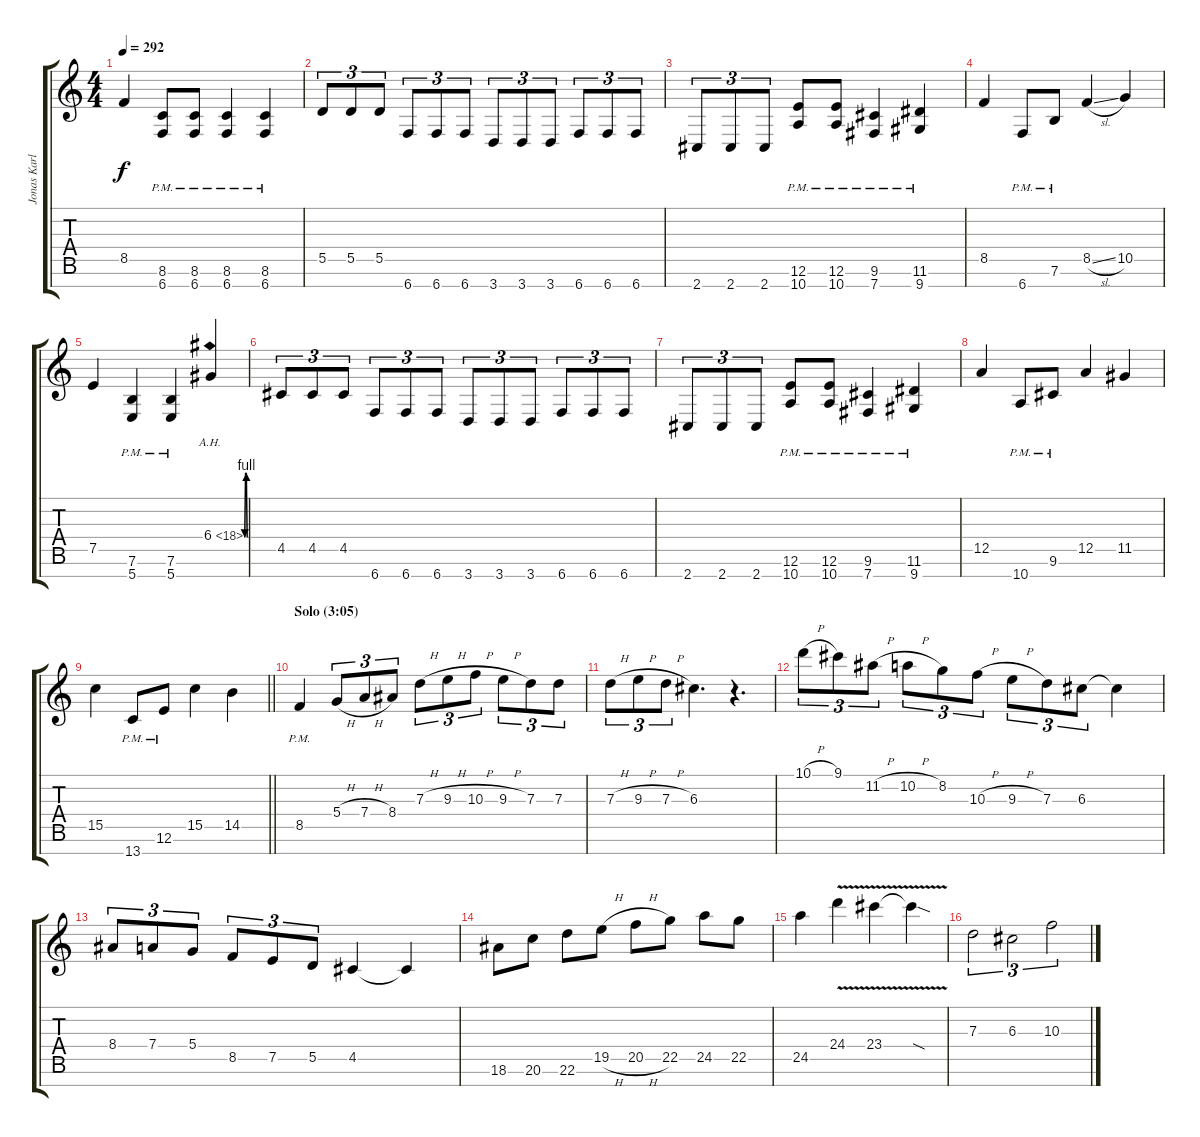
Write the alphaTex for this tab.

\track ("Jonas Karlsson (Right Guitar)" "Jonas Karl") {instrument distortionguitar}
\staff {score tabs}
\tuning (E4 B3 G3 D3 A2 E2 B1) {hide}
\ts (4 4)
\tempo 292
\clef g2
\ks c
8.5.4{dy f} (8.6{pm} 6.7{pm}).8 (8.6{pm} 6.7{pm}).8 (8.6{pm} 6.7{pm}).4 (8.6{pm} 6.7{pm}).4 |
5.5.8{tu (3 2)} 5.5.8{tu (3 2)} 5.5.8{tu (3 2)} 6.7.8{tu (3 2)} 6.7.8{tu (3 2)} 6.7.8{tu (3 2)} 3.7.8{tu (3 2)} 3.7.8{tu (3 2)} 3.7.8{tu (3 2)} 6.7.8{tu (3 2)} 6.7.8{tu (3 2)} 6.7.8{tu (3 2)} |
2.7.8{tu (3 2)} 2.7.8{tu (3 2)} 2.7.8{tu (3 2)} (12.6{pm} 10.7{pm}).8 (12.6{pm} 10.7{pm}).8 (9.6{pm} 7.7{pm}).4 (11.6{pm} 9.7{pm}).4 |
8.5.4 6.7{pm}.8 7.6{pm}.8 8.5{sl}.4 10.5.4 |
7.5.4 (7.6{pm} 5.7{pm}).4 (7.6{pm} 5.7{pm}).4 6.4{be (custom 0 0 8 0 14 0 30 4 45 4 60 0) ah 12}.4 |
4.5.8{tu (3 2)} 4.5.8{tu (3 2)} 4.5.8{tu (3 2)} 6.7.8{tu (3 2)} 6.7.8{tu (3 2)} 6.7.8{tu (3 2)} 3.7.8{tu (3 2)} 3.7.8{tu (3 2)} 3.7.8{tu (3 2)} 6.7.8{tu (3 2)} 6.7.8{tu (3 2)} 6.7.8{tu (3 2)} |
2.7.8{tu (3 2)} 2.7.8{tu (3 2)} 2.7.8{tu (3 2)} (12.6{pm} 10.7{pm}).8 (12.6{pm} 10.7{pm}).8 (9.6{pm} 7.7{pm}).4 (11.6{pm} 9.7{pm}).4 |
12.5.4 10.7{pm}.8 9.6{pm}.8 12.5.4 11.5.4 |
\barLineRight lightlight
15.5.4 13.7{pm}.8 12.6{pm}.8 15.5.4 14.5.4 |
\section ("" "Solo (3:05)")
8.5{pm}.4{balance 8} 5.4{h}.8{tu (3 2)} 7.4{h}.8{tu (3 2)} 8.4.8{tu (3 2)} 7.3{h}.8{tu (3 2)} 9.3{h}.8{tu (3 2)} 10.3{h}.8{tu (3 2)} 9.3{h}.8{tu (3 2)} 7.3.8{tu (3 2)} 7.3.8{tu (3 2)} |
7.3{h}.8{tu (3 2)} 9.3{h}.8{tu (3 2)} 7.3{h}.8{tu (3 2)} 6.3.4{d} r.4{d} |
10.1{h}.8{tu (3 2)} 9.1.8{tu (3 2)} 11.2{h}.8{tu (3 2)} 10.2{h}.8{tu (3 2)} 8.2.8{tu (3 2)} 10.3{h}.8{tu (3 2)} 9.3{h}.8{tu (3 2)} 7.3.8{tu (3 2)} 6.3.8{tu (3 2)} 6.3{t}.4 |
8.4.8{tu (3 2)} 7.4.8{tu (3 2)} 5.4.8{tu (3 2)} 8.5.8{tu (3 2)} 7.5.8{tu (3 2)} 5.5.8{tu (3 2)} 4.5.4 4.5{t}.4 |
18.6.8 20.6.8 22.6.8 19.5{h}.8 20.5{h}.8 22.5.8 24.5.8 22.5.8 |
24.5.4 24.4{v}.4 23.4{v}.4 23.4{sod t}.4 |
7.3.2{tu (3 2)} 6.3.2{tu (3 2)} 10.3.2{tu (3 2)}
